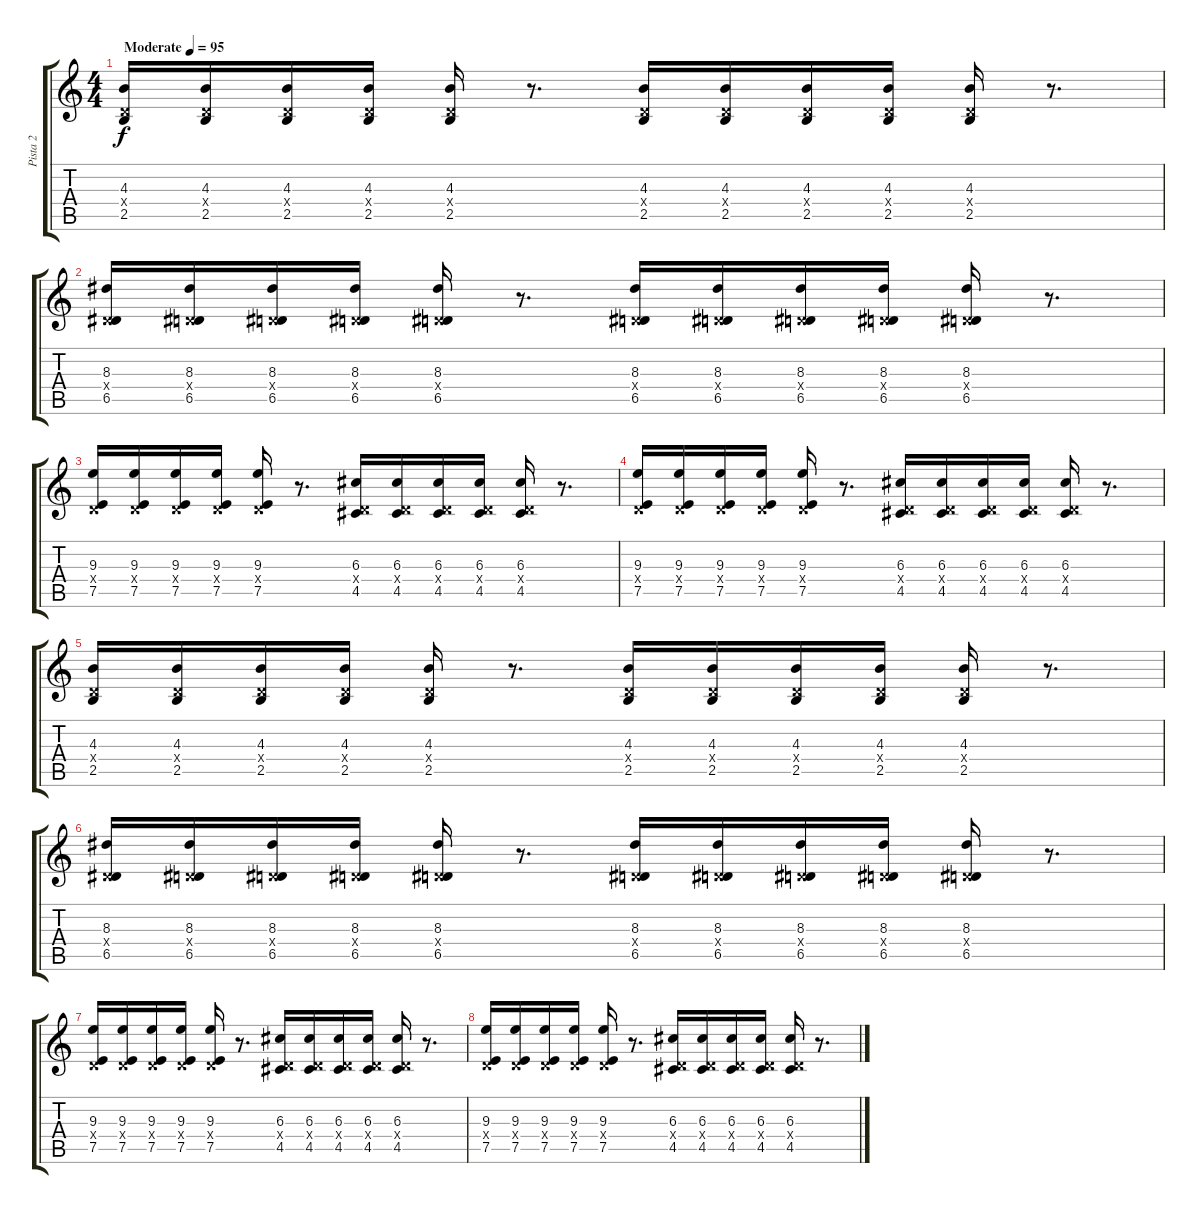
\track ("Pista 2" "Pista 2") {instrument distortionguitar}
\staff {score tabs}
\tuning (E4 B3 G3 D3 A2 E2) {hide}
\ts (4 4)
\tempo (95 "Moderate")
\clef g2
\ks c
(4.3 0.4{x} 2.5).16{dy f instrument distortionguitar} (4.3 0.4{x} 2.5).16 (4.3 0.4{x} 2.5).16 (4.3 0.4{x} 2.5).16 (4.3 0.4{x} 2.5).16 r.8{d} (4.3 0.4{x} 2.5).16 (4.3 0.4{x} 2.5).16 (4.3 0.4{x} 2.5).16 (4.3 0.4{x} 2.5).16 (4.3 0.4{x} 2.5).16 r.8{d} |
(8.3 0.4{x} 6.5).16 (8.3 0.4{x} 6.5).16 (8.3 0.4{x} 6.5).16 (8.3 0.4{x} 6.5).16 (8.3 0.4{x} 6.5).16 r.8{d} (8.3 0.4{x} 6.5).16 (8.3 0.4{x} 6.5).16 (8.3 0.4{x} 6.5).16 (8.3 0.4{x} 6.5).16 (8.3 0.4{x} 6.5).16 r.8{d} |
(9.3 0.4{x} 7.5).16 (9.3 0.4{x} 7.5).16 (9.3 0.4{x} 7.5).16 (9.3 0.4{x} 7.5).16 (9.3 0.4{x} 7.5).16 r.8{d} (6.3 0.4{x} 4.5).16 (6.3 0.4{x} 4.5).16 (6.3 0.4{x} 4.5).16 (6.3 0.4{x} 4.5).16 (6.3 0.4{x} 4.5).16 r.8{d} |
(9.3 0.4{x} 7.5).16 (9.3 0.4{x} 7.5).16 (9.3 0.4{x} 7.5).16 (9.3 0.4{x} 7.5).16 (9.3 0.4{x} 7.5).16 r.8{d} (6.3 0.4{x} 4.5).16 (6.3 0.4{x} 4.5).16 (6.3 0.4{x} 4.5).16 (6.3 0.4{x} 4.5).16 (6.3 0.4{x} 4.5).16 r.8{d} |
(4.3 0.4{x} 2.5).16 (4.3 0.4{x} 2.5).16 (4.3 0.4{x} 2.5).16 (4.3 0.4{x} 2.5).16 (4.3 0.4{x} 2.5).16 r.8{d} (4.3 0.4{x} 2.5).16 (4.3 0.4{x} 2.5).16 (4.3 0.4{x} 2.5).16 (4.3 0.4{x} 2.5).16 (4.3 0.4{x} 2.5).16 r.8{d} |
(8.3 0.4{x} 6.5).16 (8.3 0.4{x} 6.5).16 (8.3 0.4{x} 6.5).16 (8.3 0.4{x} 6.5).16 (8.3 0.4{x} 6.5).16 r.8{d} (8.3 0.4{x} 6.5).16 (8.3 0.4{x} 6.5).16 (8.3 0.4{x} 6.5).16 (8.3 0.4{x} 6.5).16 (8.3 0.4{x} 6.5).16 r.8{d} |
(9.3 0.4{x} 7.5).16 (9.3 0.4{x} 7.5).16 (9.3 0.4{x} 7.5).16 (9.3 0.4{x} 7.5).16 (9.3 0.4{x} 7.5).16 r.8{d} (6.3 0.4{x} 4.5).16 (6.3 0.4{x} 4.5).16 (6.3 0.4{x} 4.5).16 (6.3 0.4{x} 4.5).16 (6.3 0.4{x} 4.5).16 r.8{d} |
(9.3 0.4{x} 7.5).16 (9.3 0.4{x} 7.5).16 (9.3 0.4{x} 7.5).16 (9.3 0.4{x} 7.5).16 (9.3 0.4{x} 7.5).16 r.8{d} (6.3 0.4{x} 4.5).16 (6.3 0.4{x} 4.5).16 (6.3 0.4{x} 4.5).16 (6.3 0.4{x} 4.5).16 (6.3 0.4{x} 4.5).16 r.8{d}
